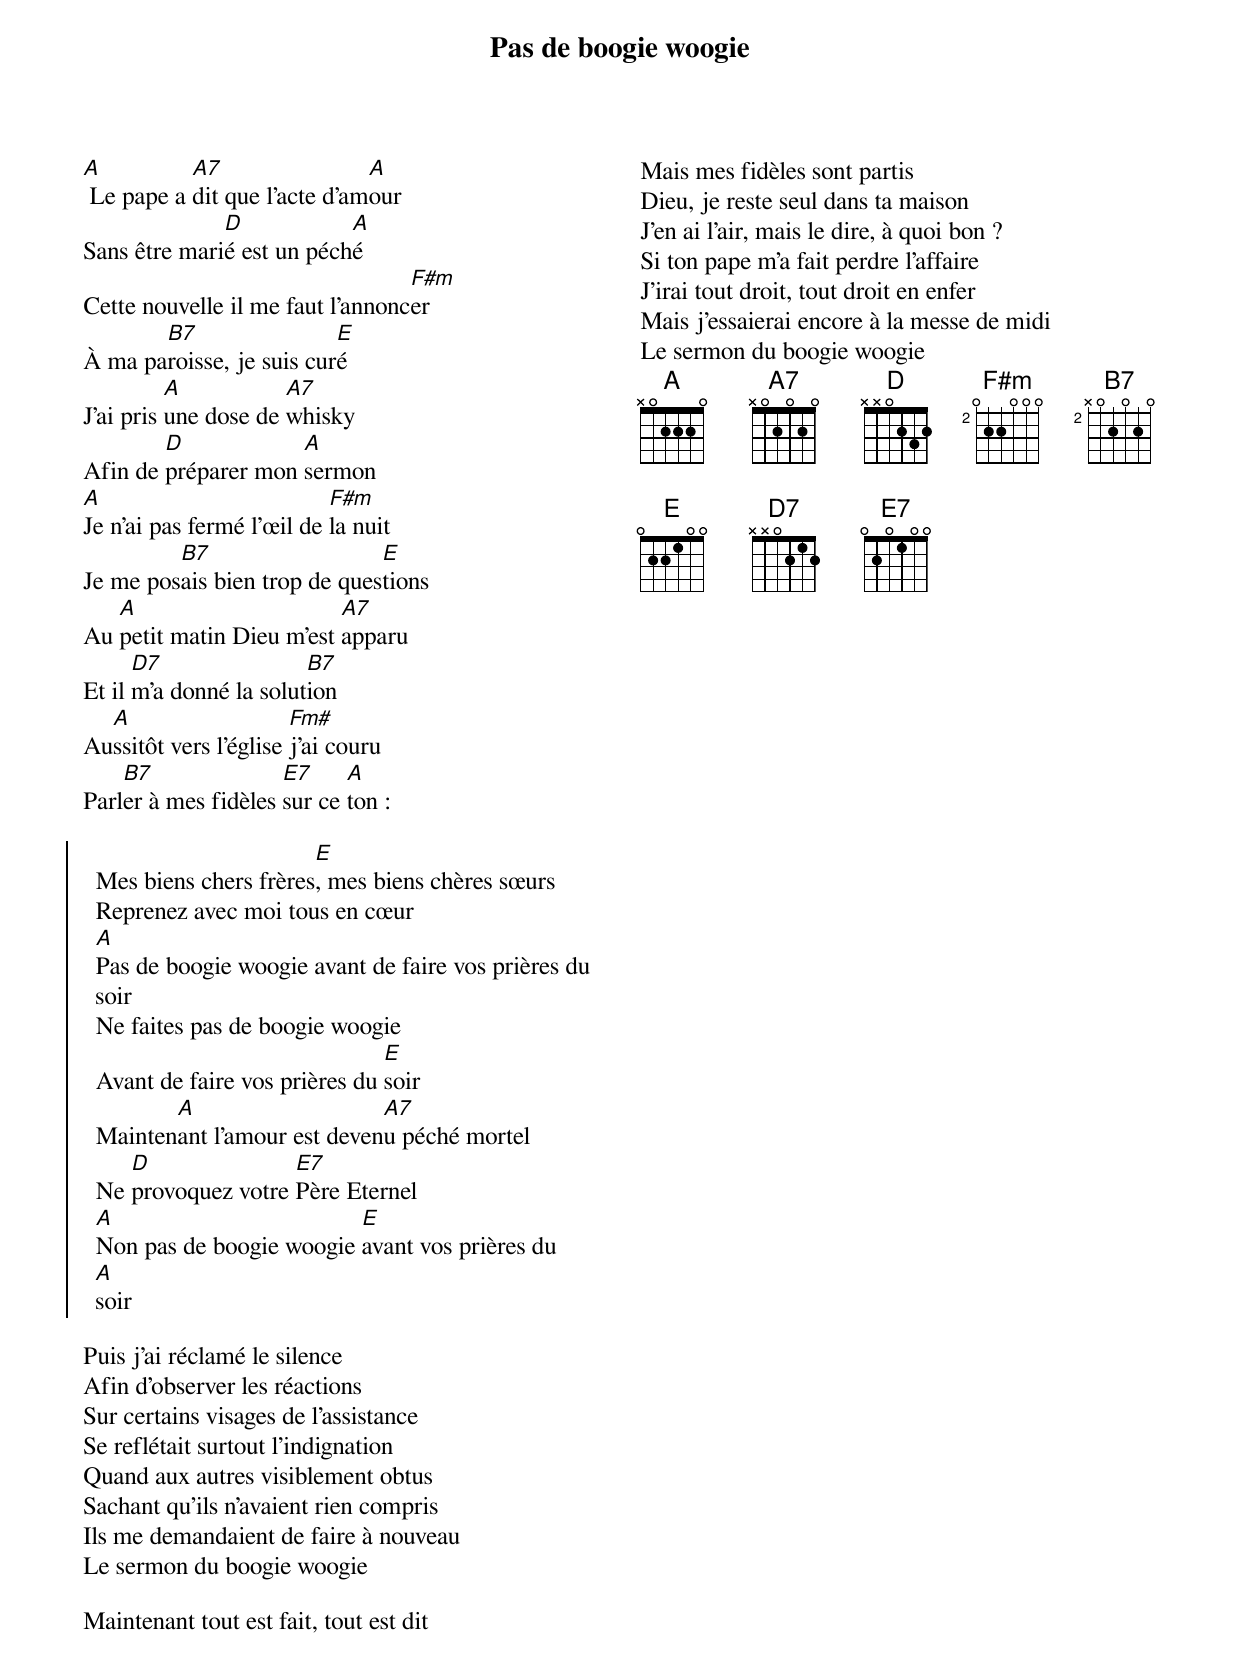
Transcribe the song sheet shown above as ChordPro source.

{title: Pas de boogie woogie}
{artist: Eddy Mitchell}
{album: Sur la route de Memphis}
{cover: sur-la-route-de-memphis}
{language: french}
{columns: 2}
{define: A frets X 0 2 2 2 0}
{define: A7 frets X 0 2 0 2 0}
{define: D frets X X 0 2 3 2}
{define: F#m base-fret 2 frets 0 2 2 0 0 0}
{define: B7 base-fret 2 frets X 0 2 0 2 0}
{define: E frets 0 2 2 1 0 0}
{define: D7 frets X X 0 2 1 2}
{define: E7 frets 0 2 0 1 0 0}

[A] Le pape a [A7]dit que l'acte d'am[A]our
Sans être mari[D]é est un péch[A]é
Cette nouvelle il me faut l'annonc[F#m]er
À ma pa[B7]roisse, je suis cur[E]é
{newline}
J'ai pris [A]une dose de [A7]whisky
Afin de [D]préparer mon [A]sermon
[A]Je n'ai pas fermé l'œil de [F#m]la nuit
Je me pos[B7]ais bien trop de ques[E]tions
Au [A]petit matin Dieu m'est [A7]apparu
Et il [D7]m'a donné la solut[B7]ion
Au[A]ssitôt vers l'église [Fm#]j'ai couru
Parl[B7]er à mes fidèles [E7]sur ce [A]ton :

{start_of_chorus}
  Mes biens chers frères[E], mes biens chères sœurs
  Reprenez avec moi tous en cœur
  [A]Pas de boogie woogie avant de faire vos prières du soir
  Ne faites pas de boogie woogie
  Avant de faire vos prières du [E]soir
  Mainten[A]ant l'amour est deven[A7]u péché mortel
  Ne [D]provoquez votre [E7]Père Eternel
  [A]Non pas de boogie woogie [E]avant vos prières du [A]soir
{end_of_chorus}

Puis j'ai réclamé le silence
Afin d'observer les réactions
Sur certains visages de l'assistance
Se reflétait surtout l'indignation
Quand aux autres visiblement obtus
Sachant qu'ils n'avaient rien compris
Ils me demandaient de faire à nouveau
Le sermon du boogie woogie

Maintenant tout est fait, tout est dit
Mais mes fidèles sont partis
Dieu, je reste seul dans ta maison
J'en ai l'air, mais le dire, à quoi bon ?
Si ton pape m'a fait perdre l'affaire
J'irai tout droit, tout droit en enfer
Mais j'essaierai encore à la messe de midi
Le sermon du boogie woogie
